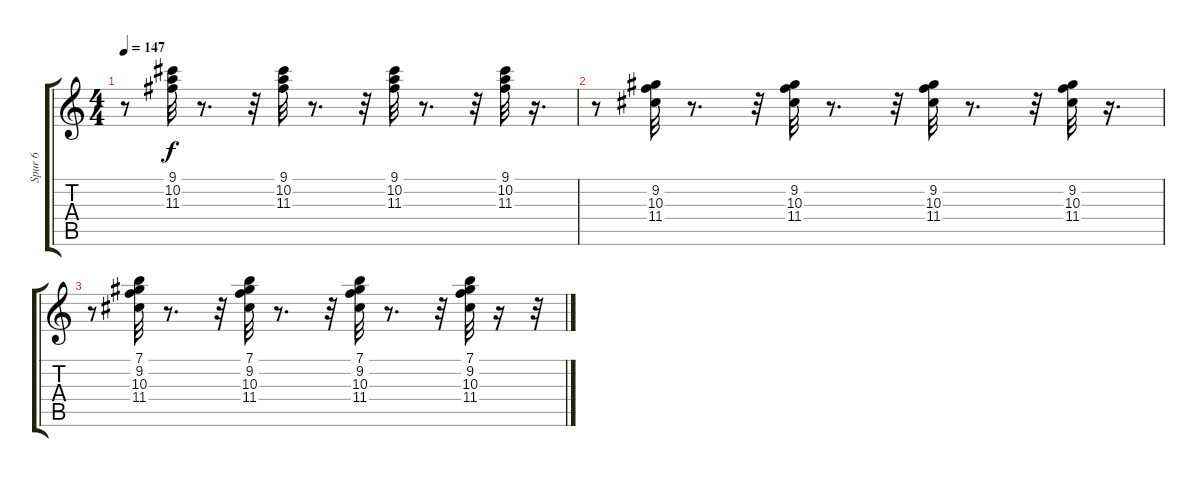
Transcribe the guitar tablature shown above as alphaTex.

\track ("Spur 6" "Spur 6") {instrument distortionguitar}
\staff {score tabs}
\tuning (E4 B3 G3 D3 A2 E2) {hide}
\ts (4 4)
\tempo 147
\clef g2
\ks c
r.8{dy f} (9.1 10.2 11.3).32{volume 2} r.8{d} r.32 (9.1 10.2 11.3).32{volume 2} r.8{d} r.32 (9.1 10.2 11.3).32{volume 2} r.8{d} r.32 (9.1 10.2 11.3).32{volume 1} r.16{d} |
r.8 (9.2 10.3 11.4).32{volume 1} r.8{d} r.32 (9.2 10.3 11.4).32{volume 1} r.8{d} r.32 (9.2 10.3 11.4).32{volume 1} r.8{d} r.32 (9.2 10.3 11.4).32{volume 1} r.16{d} |
r.8 (7.1 9.2 10.3 11.4).32{volume 0} r.8{d} r.32 (7.1 9.2 10.3 11.4).32{volume 0} r.8{d} r.32 (7.1 9.2 10.3 11.4).32{volume 0} r.8{d} r.32 (7.1 9.2 10.3 11.4).32{volume 0} r.16 r.32
